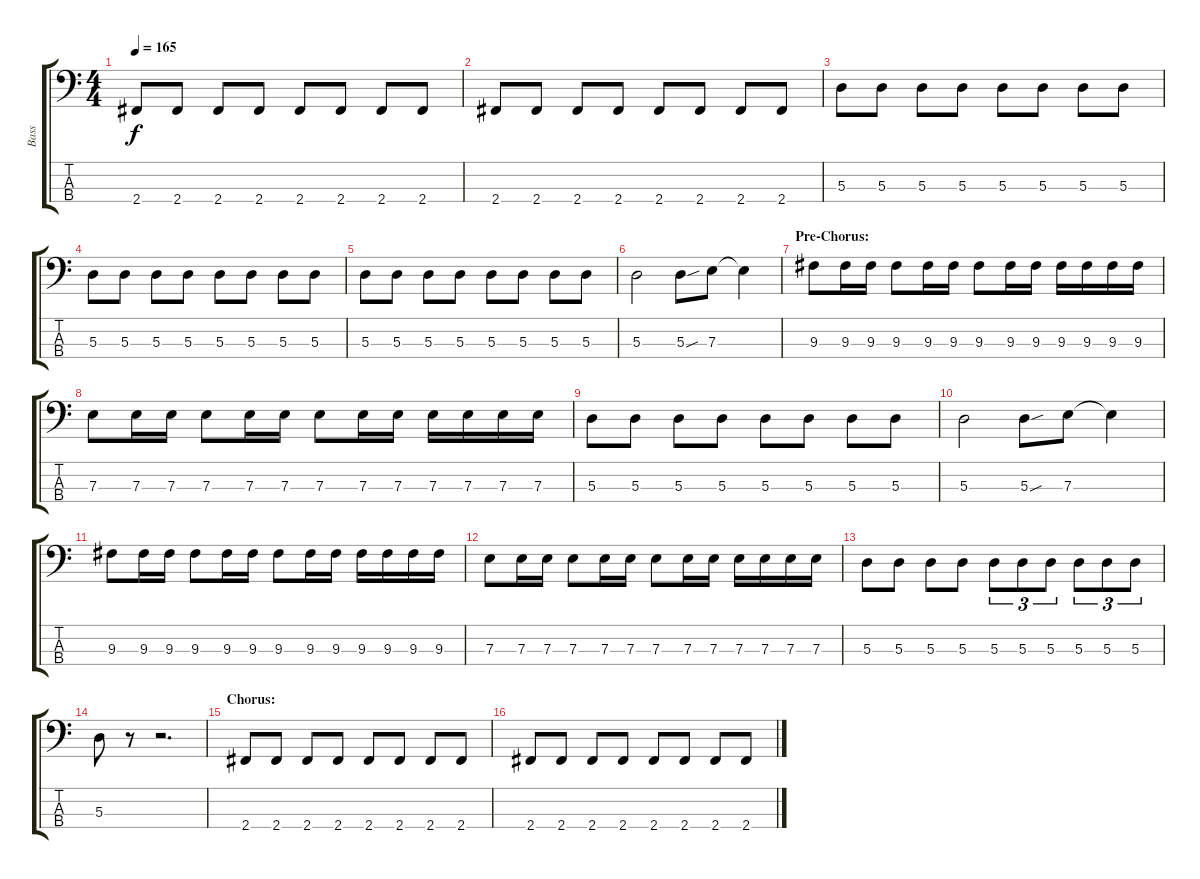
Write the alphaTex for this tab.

\track ("Bass" "Bass") {instrument electricbassfinger}
\staff {score tabs}
\tuning (G2 D2 A1 E1) {hide}
\ts (4 4)
\tempo 165
\clef f4
\ks c
2.4.8{dy f} 2.4.8 2.4.8 2.4.8 2.4.8 2.4.8 2.4.8 2.4.8 |
2.4.8 2.4.8 2.4.8 2.4.8 2.4.8 2.4.8 2.4.8 2.4.8 |
5.3.8 5.3.8 5.3.8 5.3.8 5.3.8 5.3.8 5.3.8 5.3.8 |
5.3.8 5.3.8 5.3.8 5.3.8 5.3.8 5.3.8 5.3.8 5.3.8 |
5.3.8 5.3.8 5.3.8 5.3.8 5.3.8 5.3.8 5.3.8 5.3.8 |
5.3.2 5.3{sou}.8 7.3.8 7.3{t}.4 |
\section ("" "Pre-Chorus:")
9.3.8 9.3.16 9.3.16 9.3.8 9.3.16 9.3.16 9.3.8 9.3.16 9.3.16 9.3.16 9.3.16 9.3.16 9.3.16 |
7.3.8 7.3.16 7.3.16 7.3.8 7.3.16 7.3.16 7.3.8 7.3.16 7.3.16 7.3.16 7.3.16 7.3.16 7.3.16 |
5.3.8 5.3.8 5.3.8 5.3.8 5.3.8 5.3.8 5.3.8 5.3.8 |
5.3.2 5.3{sou}.8 7.3.8 7.3{t}.4 |
9.3.8 9.3.16 9.3.16 9.3.8 9.3.16 9.3.16 9.3.8 9.3.16 9.3.16 9.3.16 9.3.16 9.3.16 9.3.16 |
7.3.8 7.3.16 7.3.16 7.3.8 7.3.16 7.3.16 7.3.8 7.3.16 7.3.16 7.3.16 7.3.16 7.3.16 7.3.16 |
5.3.8 5.3.8 5.3.8 5.3.8 5.3.8{tu (3 2)} 5.3.8{tu (3 2)} 5.3.8{tu (3 2)} 5.3.8{tu (3 2)} 5.3.8{tu (3 2)} 5.3.8{tu (3 2)} |
5.3.8 r.8 r.2{d} |
\section ("" "Chorus:")
2.4.8 2.4.8 2.4.8 2.4.8 2.4.8 2.4.8 2.4.8 2.4.8 |
2.4.8 2.4.8 2.4.8 2.4.8 2.4.8 2.4.8 2.4.8 2.4.8
